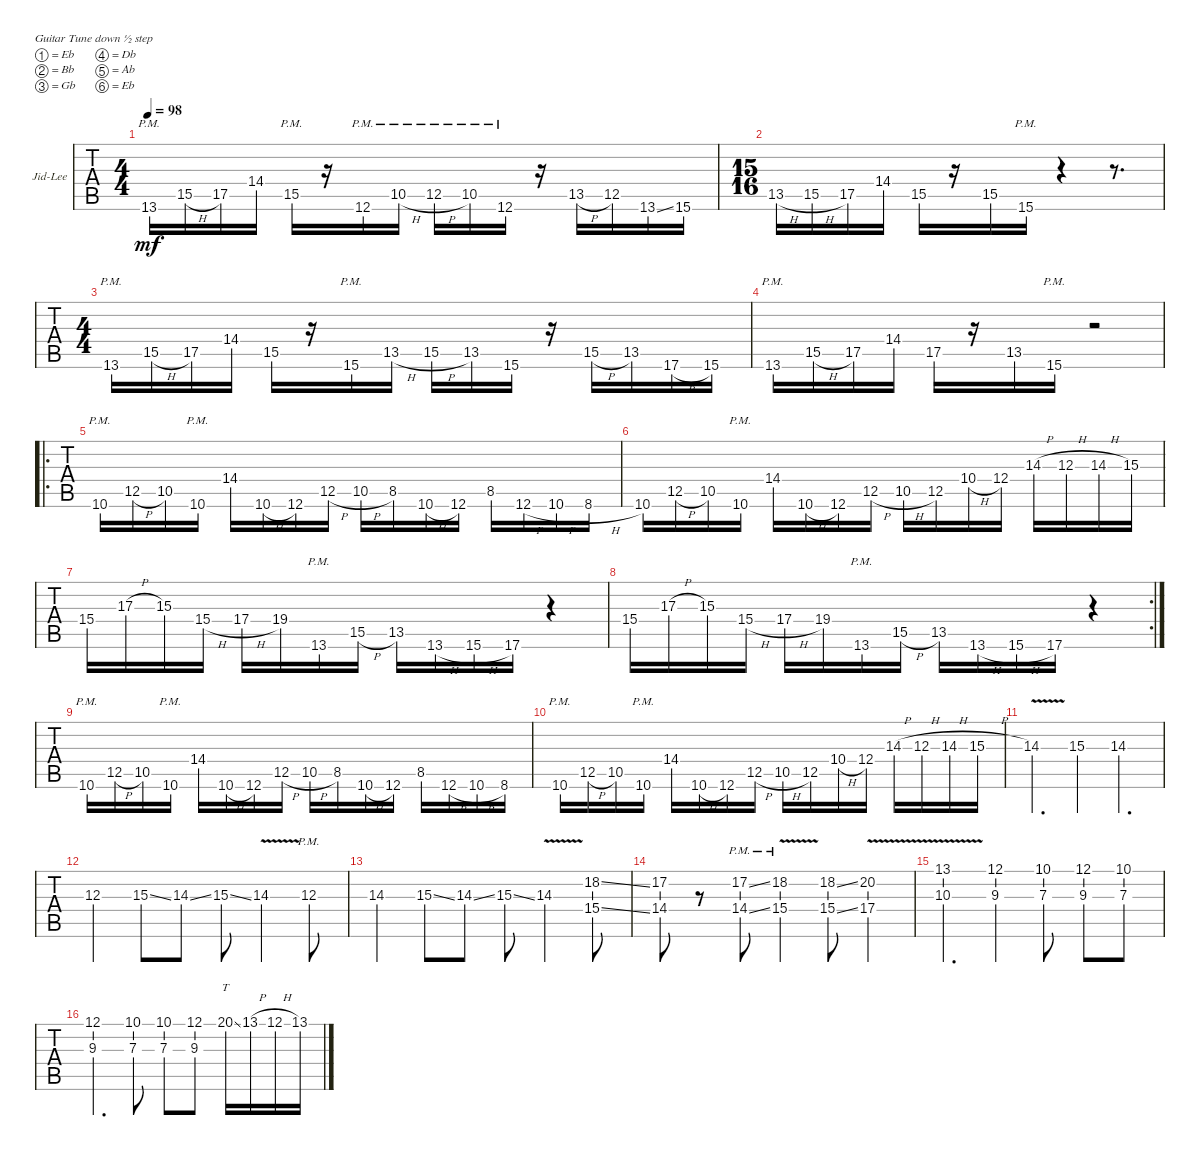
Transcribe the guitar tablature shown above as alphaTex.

\defaultSystemsLayout 4
\bracketExtendMode groupsimilarinstruments
\firstSystemTrackNameOrientation horizontal
\otherSystemsTrackNameOrientation horizontal
\track ("Jid-Lee" "Jid-Lee") {instrument distortionguitar}
\staff {tabs}
\tuning (Eb4 Bb3 Gb3 Db3 Ab2 Eb2)
\ts (4 4)
\tempo 98
\clef g2
\scale
0.485477
\ks c
13.6{pm}.16{dy mf instrument distortionguitar} 15.5{h}.16 17.5.16 14.4.16 15.5{pm}.16 r.16 12.6{pm}.16 10.5{h pm}.16 12.5{h pm}.16 10.5{pm}.16 12.6{pm}.16 r.16 13.5{h}.16 12.5.16 13.6{ss}.16 15.6.16 |
\ts (15 16)
\scale
0.257261 13.5{h}.16 15.5{h}.16 17.5.16 14.4.16 15.5.16 r.16 15.5.16 15.6{pm}.16 r.4 r.8{d} |
\ts (4 4)
\scale
0.257261 13.6{pm}.16 15.5{h}.16 17.5.16 14.4.16 15.5.16 r.16 15.6{pm}.16 13.5{h}.16 15.5{h}.16 13.5.16 15.6.16 r.16 15.5{h}.16 13.5.16 17.6{h}.16 15.6.16 |
\scale
0.333333 13.6{pm}.16 15.5{h}.16 17.5.16 14.4.16 17.5.16 r.16 13.5.16 15.6{pm}.16 r.2 |
\ro
\scale
0.333333 10.6{pm}.16 12.5{h}.16 10.5.16 10.6{pm}.16 14.4.16 10.6{h}.16 12.6.16 12.5{h}.16 10.5{h}.16 8.5.16 10.6{h}.16 12.6.16 8.5.16 12.6{h}.16 10.6{h}.16 8.6{h}.16 |
\scale
0.333333 10.6.16 12.5{h}.16 10.5.16 10.6{pm}.16 14.4.16 10.6{h}.16 12.6.16 12.5{h}.16 10.5{h}.16 12.5.16 10.4{h}.16 12.4.16 14.3{h}.16 12.3{h}.16 14.3{h}.16 15.3.16 |
\scale
0.333333 15.4.16 17.3{h}.16 15.3.16 15.4{h}.16 17.4{h}.16 19.4.16 13.6{pm}.16 15.5{h}.16 13.5.16 13.6{h}.16 15.6{h}.16 17.6.16 r.4 |
\rc 2
\scale
0.333333 15.4.16 17.3{h}.16 15.3.16 15.4{h}.16 17.4{h}.16 19.4.16 13.6{pm}.16 15.5{h}.16 13.5.16 13.6{h}.16 15.6{h}.16 17.6.16 r.4 |
\scale
0.333333 10.6{pm}.16 12.5{h}.16 10.5.16 10.6{pm}.16 14.4.16 10.6{h}.16 12.6.16 12.5{h}.16 10.5{h}.16 8.5.16 10.6{h}.16 12.6.16 8.5.16 12.6{h}.16 10.6{h}.16 8.6.16 |
\scale
0.333333 10.6{pm}.16 12.5{h}.16 10.5.16 10.6{pm}.16 14.4.16 10.6{h}.16 12.6.16 12.5{h}.16 10.5{h}.16 12.5.16 10.4{h}.16 12.4.16 14.3{h}.16 12.3{h}.16 14.3{h}.16 15.3{h}.16 |
\scale
0.333333 14.3{v}.4{d} 15.3.4 14.3.4{d} |
\scale
0.333333 12.3.4 15.3{ss}.8 14.3{ss}.8 15.3{ss}.8 14.3{v}.4 12.3{pm}.8 |
\scale
0.333333 14.3.4 15.3{ss}.8 14.3{ss}.8 15.3{ss}.8 14.3{v}.4 (15.4{ss} 18.2{ss}).8 |
\scale
0.333333 (14.4 17.2).8 r.8 (14.4{ss pm} 17.2{ss pm}).8 (15.4{v pm} 18.2{v}).4 (15.4{ss} 18.2{ss}).8 (17.4{v} 20.2{v}).4 |
\scale
0.333333 (13.1{v} 10.3{v}).4{d} (12.1 9.3).4 (10.1 7.3).8 (12.1 9.3).8 (10.1 7.3).8 |
\scale
0.333333 (12.1 9.3).4{d} (10.1 7.3).8 (10.1 7.3).8 (12.1 9.3).8 20.1{ss}.16{tt} 13.1{h}.16 12.1{h}.16 13.1.16
